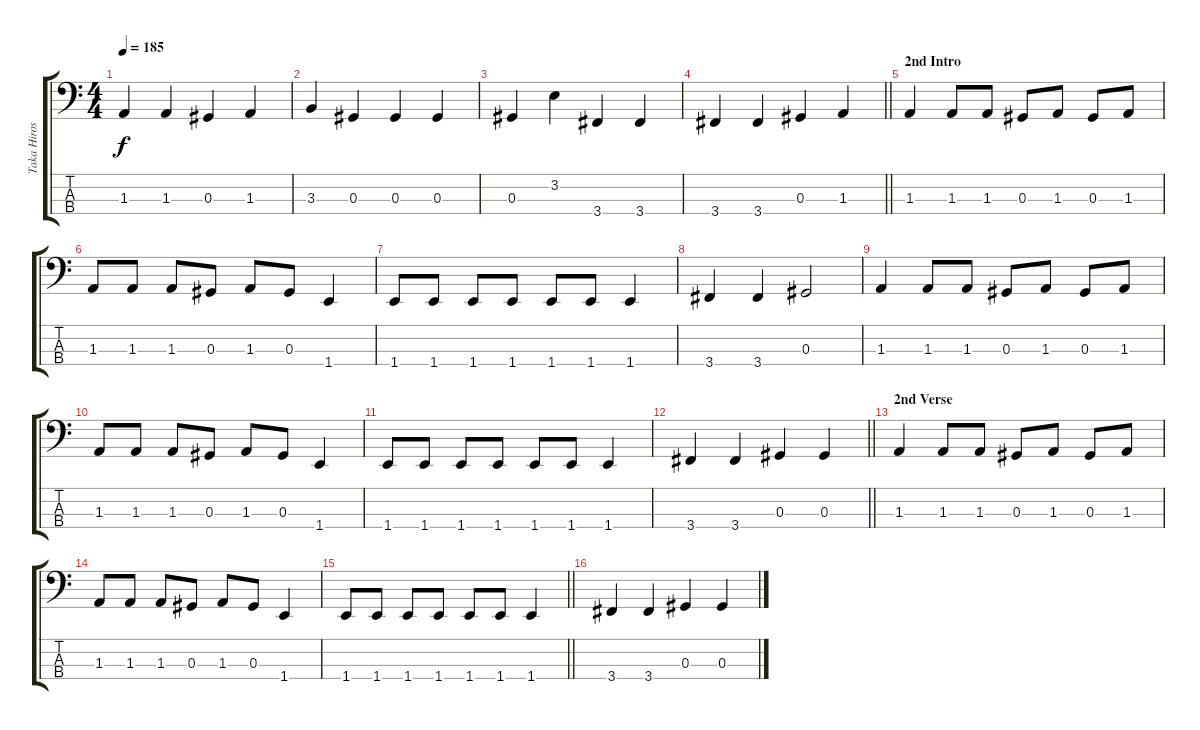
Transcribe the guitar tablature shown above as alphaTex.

\track ("Taka Hirose" "Taka Hiros") {instrument electricbassfinger}
\staff {score tabs}
\tuning (Gb2 Db2 Ab1 Eb1) {hide}
\ts (4 4)
\tempo 185
\clef f4
\ks c
1.3.4{dy f} 1.3.4 0.3.4 1.3.4 |
3.3.4 0.3.4 0.3.4 0.3.4 |
0.3.4 3.2.4 3.4.4 3.4.4 |
\barLineRight lightlight
3.4.4 3.4.4 0.3.4 1.3.4 |
\section ("" "2nd Intro")
1.3.4 1.3.8 1.3.8 0.3.8 1.3.8 0.3.8 1.3.8 |
1.3.8 1.3.8 1.3.8 0.3.8 1.3.8 0.3.8 1.4.4 |
1.4.8 1.4.8 1.4.8 1.4.8 1.4.8 1.4.8 1.4.4 |
3.4.4 3.4.4 0.3.2 |
1.3.4 1.3.8 1.3.8 0.3.8 1.3.8 0.3.8 1.3.8 |
1.3.8 1.3.8 1.3.8 0.3.8 1.3.8 0.3.8 1.4.4 |
1.4.8 1.4.8 1.4.8 1.4.8 1.4.8 1.4.8 1.4.4 |
\barLineRight lightlight
3.4.4 3.4.4 0.3.4 0.3.4 |
\section ("" "2nd Verse")
1.3.4 1.3.8 1.3.8 0.3.8 1.3.8 0.3.8 1.3.8 |
1.3.8 1.3.8 1.3.8 0.3.8 1.3.8 0.3.8 1.4.4 |
\barLineRight lightlight
1.4.8 1.4.8 1.4.8 1.4.8 1.4.8 1.4.8 1.4.4 |
3.4.4 3.4.4 0.3.4 0.3.4
